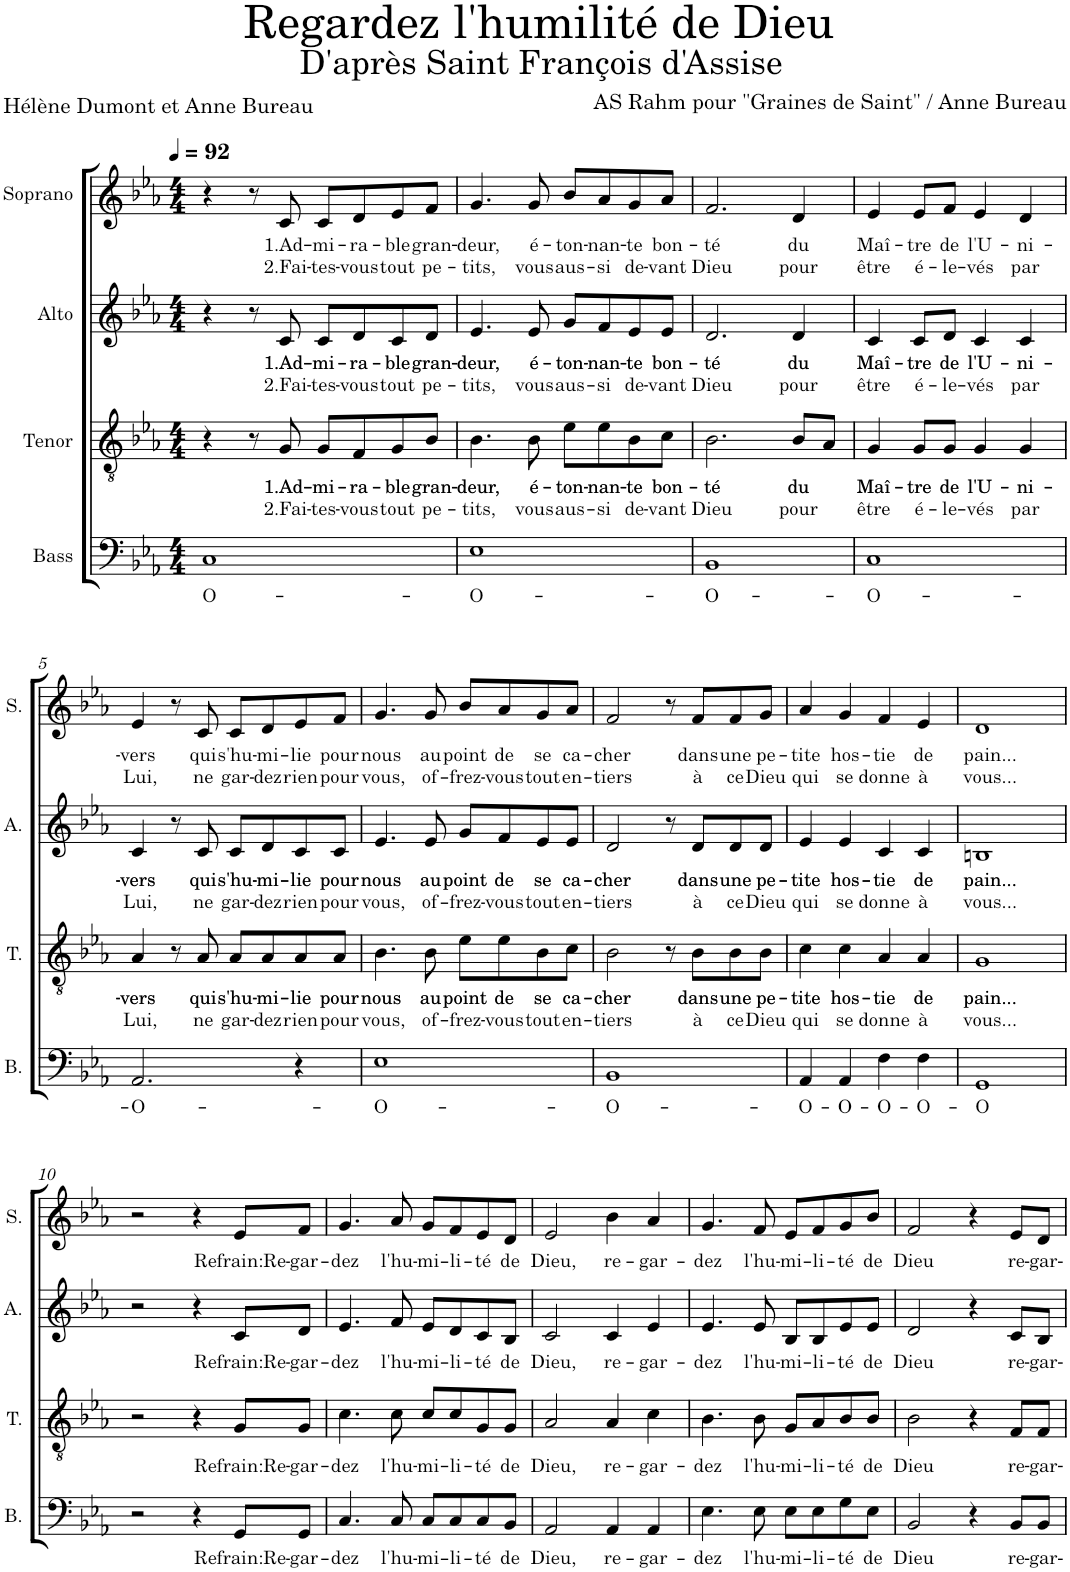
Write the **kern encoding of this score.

**kern	**text	**kern	**text	**text	**kern	**text	**text	**kern	**text	**text
*part4	*part4	*part3	*part3	*part3	*part2	*part2	*part2	*part1	*part1	*part1
*staff4	*staff4	*staff3	*staff3	*staff3	*staff2	*staff2	*staff2	*staff1	*staff1	*staff1
*I"Bass	*	*I"Tenor	*	*	*I"Alto	*	*	*I"Soprano	*	*
*I'B.	*	*I'T.	*	*	*I'A.	*	*	*I'S.	*	*
*clefF4	*	*clefGv2	*	*	*clefG2	*	*	*clefG2	*	*
*k[b-e-a-]	*	*k[b-e-a-]	*	*	*k[b-e-a-]	*	*	*k[b-e-a-]	*	*
*M4/4	*	*M4/4	*	*	*M4/4	*	*	*M4/4	*	*
*MM92	*	*MM92	*	*	*MM92	*	*	*MM92	*	*
=1	=1	=1	=1	=1	=1	=1	=1	=1	=1	=1
!	!LO:LY:b	!	!	!	!	!	!	!	!	!
1C	O-	4r	.	.	4r	.	.	4r	.	.
.	.	8r	.	.	8r	.	.	8r	.	.
!	!	!	!LO:LY:b	!LO:LY:b	!	!LO:LY:b	!LO:LY:b	!	!LO:LY:b	!LO:LY:b
.	.	8G/	1.Ad-	2.Fai-	8c/	1.Ad-	2.Fai-	8c/	1.Ad-	2.Fai-
!	!	!	!LO:LY:b	!LO:LY:b	!	!LO:LY:b	!LO:LY:b	!	!LO:LY:b	!LO:LY:b
.	.	8G/L	-mi-	-tes-	8c/L	-mi-	-tes-	8c/L	-mi-	-tes-
!	!	!	!LO:LY:b	!LO:LY:b	!	!LO:LY:b	!LO:LY:b	!	!LO:LY:b	!LO:LY:b
.	.	8F/	-ra-	-vous	8d/	-ra-	-vous	8d/	-ra-	-vous
!	!	!	!LO:LY:b	!LO:LY:b	!	!LO:LY:b	!LO:LY:b	!	!LO:LY:b	!LO:LY:b
.	.	8G/	-ble	tout	8c/	-ble	tout	8e-/	-ble	tout
!	!	!	!LO:LY:b	!LO:LY:b	!	!LO:LY:b	!LO:LY:b	!	!LO:LY:b	!LO:LY:b
.	.	8B-/J	gran-	pe-	8d/J	gran-	pe-	8f/J	gran-	pe-
=2	=2	=2	=2	=2	=2	=2	=2	=2	=2	=2
!	!LO:LY:b	!	!LO:LY:b	!LO:LY:b	!	!LO:LY:b	!LO:LY:b	!	!LO:LY:b	!LO:LY:b
1E-	-O-	4.B-\	-deur,	-tits,	4.e-/	-deur,	-tits,	4.g/	-deur,	-tits,
!	!	!	!LO:LY:b	!LO:LY:b	!	!LO:LY:b	!LO:LY:b	!	!LO:LY:b	!LO:LY:b
.	.	8B-\	é-	vous	8e-/	é-	vous	8g/	é-	vous
!	!	!	!LO:LY:b	!LO:LY:b	!	!LO:LY:b	!LO:LY:b	!	!LO:LY:b	!LO:LY:b
.	.	8e-\L	-ton-	aus-	8g/L	-ton-	aus-	8b-/L	-ton-	aus-
!	!	!	!LO:LY:b	!LO:LY:b	!	!LO:LY:b	!LO:LY:b	!	!LO:LY:b	!LO:LY:b
.	.	8e-\	-nan-	-si	8f/	-nan-	-si	8a-/	-nan-	-si
!	!	!	!LO:LY:b	!LO:LY:b	!	!LO:LY:b	!LO:LY:b	!	!LO:LY:b	!LO:LY:b
.	.	8B-\	-te	de-	8e-/	-te	de-	8g/	-te	de-
!	!	!	!LO:LY:b	!LO:LY:b	!	!LO:LY:b	!LO:LY:b	!	!LO:LY:b	!LO:LY:b
.	.	8c\J	bon-	-vant	8e-/J	bon-	-vant	8a-/J	bon-	-vant
=3	=3	=3	=3	=3	=3	=3	=3	=3	=3	=3
!	!LO:LY:b	!	!LO:LY:b	!LO:LY:b	!	!LO:LY:b	!LO:LY:b	!	!LO:LY:b	!LO:LY:b
1BB-	-O-	2.B-\	-té	Dieu	2.d/	-té	Dieu	2.f/	-té	Dieu
!	!	!	!LO:LY:b	!LO:LY:b	!	!LO:LY:b	!LO:LY:b	!	!LO:LY:b	!LO:LY:b
.	.	8B-/L	du	pour	4d/	du	pour	4d/	du	pour
.	.	8A-/J	.	.	.	.	.	.	.	.
=4	=4	=4	=4	=4	=4	=4	=4	=4	=4	=4
!	!LO:LY:b	!	!LO:LY:b	!LO:LY:b	!	!LO:LY:b	!LO:LY:b	!	!LO:LY:b	!LO:LY:b
1C	-O-	4G/	Maî-	être	4c/	Maî-	être	4e-/	Maî-	être
!	!	!	!LO:LY:b	!LO:LY:b	!	!LO:LY:b	!LO:LY:b	!	!LO:LY:b	!LO:LY:b
.	.	8G/L	-tre	é-	8c/L	-tre	é-	8e-/L	-tre	é-
!	!	!	!LO:LY:b	!LO:LY:b	!	!LO:LY:b	!LO:LY:b	!	!LO:LY:b	!LO:LY:b
.	.	8G/J	de	-le-	8d/J	de	-le-	8f/J	de	-le-
!	!	!	!LO:LY:b	!LO:LY:b	!	!LO:LY:b	!LO:LY:b	!	!LO:LY:b	!LO:LY:b
.	.	4G/	l'U-	-vés	4c/	l'U-	-vés	4e-/	l'U-	-vés
!	!	!	!LO:LY:b	!LO:LY:b	!	!LO:LY:b	!LO:LY:b	!	!LO:LY:b	!LO:LY:b
.	.	4G/	-ni-	par	4c/	-ni-	par	4d/	-ni-	par
!!LO:LB:g=z
=5	=5	=5	=5	=5	=5	=5	=5	=5	=5	=5
!	!LO:LY:b	!	!LO:LY:b	!LO:LY:b	!	!LO:LY:b	!LO:LY:b	!	!LO:LY:b	!LO:LY:b
2.AA-/	-O-	4A-/	-vers	Lui,	4c/	-vers	Lui,	4e-/	-vers	Lui,
.	.	8r	.	.	8r	.	.	8r	.	.
!	!	!	!LO:LY:b	!LO:LY:b	!	!LO:LY:b	!LO:LY:b	!	!LO:LY:b	!LO:LY:b
.	.	8A-/	qui	ne	8c/	qui	ne	8c/	qui	ne
!	!	!	!LO:LY:b	!LO:LY:b	!	!LO:LY:b	!LO:LY:b	!	!LO:LY:b	!LO:LY:b
.	.	8A-/L	s'hu-	gar-	8c/L	s'hu-	gar-	8c/L	s'hu-	gar-
!	!	!	!LO:LY:b	!LO:LY:b	!	!LO:LY:b	!LO:LY:b	!	!LO:LY:b	!LO:LY:b
.	.	8A-/	-mi-	-dez	8d/	-mi-	-dez	8d/	-mi-	-dez
!	!	!	!LO:LY:b	!LO:LY:b	!	!LO:LY:b	!LO:LY:b	!	!LO:LY:b	!LO:LY:b
4r	.	8A-/	-lie	rien	8c/	-lie	rien	8e-/	-lie	rien
!	!	!	!LO:LY:b	!LO:LY:b	!	!LO:LY:b	!LO:LY:b	!	!LO:LY:b	!LO:LY:b
.	.	8A-/J	pour	pour	8c/J	pour	pour	8f/J	pour	pour
=6	=6	=6	=6	=6	=6	=6	=6	=6	=6	=6
!	!LO:LY:b	!	!LO:LY:b	!LO:LY:b	!	!LO:LY:b	!LO:LY:b	!	!LO:LY:b	!LO:LY:b
1E-	-O-	4.B-\	nous	vous,	4.e-/	nous	vous,	4.g/	nous	vous,
!	!	!	!LO:LY:b	!LO:LY:b	!	!LO:LY:b	!LO:LY:b	!	!LO:LY:b	!LO:LY:b
.	.	8B-\	au	of-	8e-/	au	of-	8g/	au	of-
!	!	!	!LO:LY:b	!LO:LY:b	!	!LO:LY:b	!LO:LY:b	!	!LO:LY:b	!LO:LY:b
.	.	8e-\L	point	-frez-	8g/L	point	-frez-	8b-/L	point	-frez-
!	!	!	!LO:LY:b	!LO:LY:b	!	!LO:LY:b	!LO:LY:b	!	!LO:LY:b	!LO:LY:b
.	.	8e-\	de	-vous	8f/	de	-vous	8a-/	de	-vous
!	!	!	!LO:LY:b	!LO:LY:b	!	!LO:LY:b	!LO:LY:b	!	!LO:LY:b	!LO:LY:b
.	.	8B-\	se	tout	8e-/	se	tout	8g/	se	tout
!	!	!	!LO:LY:b	!LO:LY:b	!	!LO:LY:b	!LO:LY:b	!	!LO:LY:b	!LO:LY:b
.	.	8c\J	ca-	en-	8e-/J	ca-	en-	8a-/J	ca-	en-
=7	=7	=7	=7	=7	=7	=7	=7	=7	=7	=7
!	!LO:LY:b	!	!LO:LY:b	!LO:LY:b	!	!LO:LY:b	!LO:LY:b	!	!LO:LY:b	!LO:LY:b
1BB-	-O-	2B-\	-cher	-tiers	2d/	-cher	-tiers	2f/	-cher	-tiers
.	.	8r	.	.	8r	.	.	8r	.	.
!	!	!	!LO:LY:b	!LO:LY:b	!	!LO:LY:b	!LO:LY:b	!	!LO:LY:b	!LO:LY:b
.	.	8B-\L	dans	à	8d/L	dans	à	8f/L	dans	à
!	!	!	!LO:LY:b	!LO:LY:b	!	!LO:LY:b	!LO:LY:b	!	!LO:LY:b	!LO:LY:b
.	.	8B-\	une	ce	8d/	une	ce	8f/	une	ce
!	!	!	!LO:LY:b	!LO:LY:b	!	!LO:LY:b	!LO:LY:b	!	!LO:LY:b	!LO:LY:b
.	.	8B-\J	pe-	Dieu	8d/J	pe-	Dieu	8g/J	pe-	Dieu
=8	=8	=8	=8	=8	=8	=8	=8	=8	=8	=8
!	!LO:LY:b	!	!LO:LY:b	!LO:LY:b	!	!LO:LY:b	!LO:LY:b	!	!LO:LY:b	!LO:LY:b
4AA-/	-O-	4c\	-tite	qui	4e-/	-tite	qui	4a-/	-tite	qui
!	!LO:LY:b	!	!LO:LY:b	!LO:LY:b	!	!LO:LY:b	!LO:LY:b	!	!LO:LY:b	!LO:LY:b
4AA-/	-O-	4c\	hos-	se	4e-/	hos-	se	4g/	hos-	se
!	!LO:LY:b	!	!LO:LY:b	!LO:LY:b	!	!LO:LY:b	!LO:LY:b	!	!LO:LY:b	!LO:LY:b
4F\	-O-	4A-/	-tie	donne	4c/	-tie	donne	4f/	-tie	donne
!	!LO:LY:b	!	!LO:LY:b	!LO:LY:b	!	!LO:LY:b	!LO:LY:b	!	!LO:LY:b	!LO:LY:b
4F\	-O-	4A-/	de	à	4c/	de	à	4e-/	de	à
=9	=9	=9	=9	=9	=9	=9	=9	=9	=9	=9
!	!LO:LY:b	!	!LO:LY:b	!LO:LY:b	!	!LO:LY:b	!LO:LY:b	!	!LO:LY:b	!LO:LY:b
1GG	-O	1G	pain...	vous...	1Bn	pain...	vous...	1d	pain...	vous...
!!LO:LB:g=z
=10	=10	=10	=10	=10	=10	=10	=10	=10	=10	=10
2r	.	2r	.	.	2r	.	.	2r	.	.
4r	.	4r	.	.	4r	.	.	4r	.	.
!	!LO:LY:b	!	!LO:LY:b	!	!	!LO:LY:b	!	!	!LO:LY:b	!
8GG/L	Refrain:Re-	8G/L	Refrain:Re-	.	8c/L	Refrain:Re-	.	8e-/L	Refrain:Re-	.
!	!LO:LY:b	!	!LO:LY:b	!	!	!LO:LY:b	!	!	!LO:LY:b	!
8GG/J	-gar-	8G/J	-gar-	.	8d/J	-gar-	.	8f/J	-gar-	.
=11	=11	=11	=11	=11	=11	=11	=11	=11	=11	=11
!	!LO:LY:b	!	!LO:LY:b	!	!	!LO:LY:b	!	!	!LO:LY:b	!
4.C/	-dez	4.c\	-dez	.	4.e-/	-dez	.	4.g/	-dez	.
!	!LO:LY:b	!	!LO:LY:b	!	!	!LO:LY:b	!	!	!LO:LY:b	!
8C/	l'hu-	8c\	l'hu-	.	8f/	l'hu-	.	8a-/	l'hu-	.
!	!LO:LY:b	!	!LO:LY:b	!	!	!LO:LY:b	!	!	!LO:LY:b	!
8C/L	-mi-	8c/L	-mi-	.	8e-/L	-mi-	.	8g/L	-mi-	.
!	!LO:LY:b	!	!LO:LY:b	!	!	!LO:LY:b	!	!	!LO:LY:b	!
8C/	-li-	8c/	-li-	.	8d/	-li-	.	8f/	-li-	.
!	!LO:LY:b	!	!LO:LY:b	!	!	!LO:LY:b	!	!	!LO:LY:b	!
8C/	-té	8G/	-té	.	8c/	-té	.	8e-/	-té	.
!	!LO:LY:b	!	!LO:LY:b	!	!	!LO:LY:b	!	!	!LO:LY:b	!
8BB-/J	de	8G/J	de	.	8B-/J	de	.	8d/J	de	.
=12	=12	=12	=12	=12	=12	=12	=12	=12	=12	=12
!	!LO:LY:b	!	!LO:LY:b	!	!	!LO:LY:b	!	!	!LO:LY:b	!
2AA-/	Dieu,	2A-/	Dieu,	.	2c/	Dieu,	.	2e-/	Dieu,	.
!	!LO:LY:b	!	!LO:LY:b	!	!	!LO:LY:b	!	!	!LO:LY:b	!
4AA-/	re-	4A-/	re-	.	4c/	re-	.	4b-\	re-	.
!	!LO:LY:b	!	!LO:LY:b	!	!	!LO:LY:b	!	!	!LO:LY:b	!
4AA-/	-gar-	4c\	-gar-	.	4e-/	-gar-	.	4a-/	-gar-	.
=13	=13	=13	=13	=13	=13	=13	=13	=13	=13	=13
!	!LO:LY:b	!	!LO:LY:b	!	!	!LO:LY:b	!	!	!LO:LY:b	!
4.E-\	-dez	4.B-\	-dez	.	4.e-/	-dez	.	4.g/	-dez	.
!	!LO:LY:b	!	!LO:LY:b	!	!	!LO:LY:b	!	!	!LO:LY:b	!
8E-\	l'hu-	8B-\	l'hu-	.	8e-/	l'hu-	.	8f/	l'hu-	.
!	!LO:LY:b	!	!LO:LY:b	!	!	!LO:LY:b	!	!	!LO:LY:b	!
8E-\L	-mi-	8G/L	-mi-	.	8B-/L	-mi-	.	8e-/L	-mi-	.
!	!LO:LY:b	!	!LO:LY:b	!	!	!LO:LY:b	!	!	!LO:LY:b	!
8E-\	-li-	8A-/	-li-	.	8B-/	-li-	.	8f/	-li-	.
!	!LO:LY:b	!	!LO:LY:b	!	!	!LO:LY:b	!	!	!LO:LY:b	!
8G\	-té	8B-/	-té	.	8e-/	-té	.	8g/	-té	.
!	!LO:LY:b	!	!LO:LY:b	!	!	!LO:LY:b	!	!	!LO:LY:b	!
8E-\J	de	8B-/J	de	.	8e-/J	de	.	8b-/J	de	.
=14	=14	=14	=14	=14	=14	=14	=14	=14	=14	=14
!	!LO:LY:b	!	!LO:LY:b	!	!	!LO:LY:b	!	!	!LO:LY:b	!
2BB-/	Dieu	2B-\	Dieu	.	2d/	Dieu	.	2f/	Dieu	.
4r	.	4r	.	.	4r	.	.	4r	.	.
!	!LO:LY:b	!	!LO:LY:b	!	!	!LO:LY:b	!	!	!LO:LY:b	!
8BB-/L	re-	8F/L	re-	.	8c/L	re-	.	8e-/L	re-	.
!	!LO:LY:b	!	!LO:LY:b	!	!	!LO:LY:b	!	!	!LO:LY:b	!
8BB-/J	-gar-	8F/J	-gar-	.	8B-/J	-gar-	.	8d/J	-gar-	.
=	=	=	=	=	=	=	=	=	=	=
*-	*-	*-	*-	*-	*-	*-	*-	*-	*-	*-
